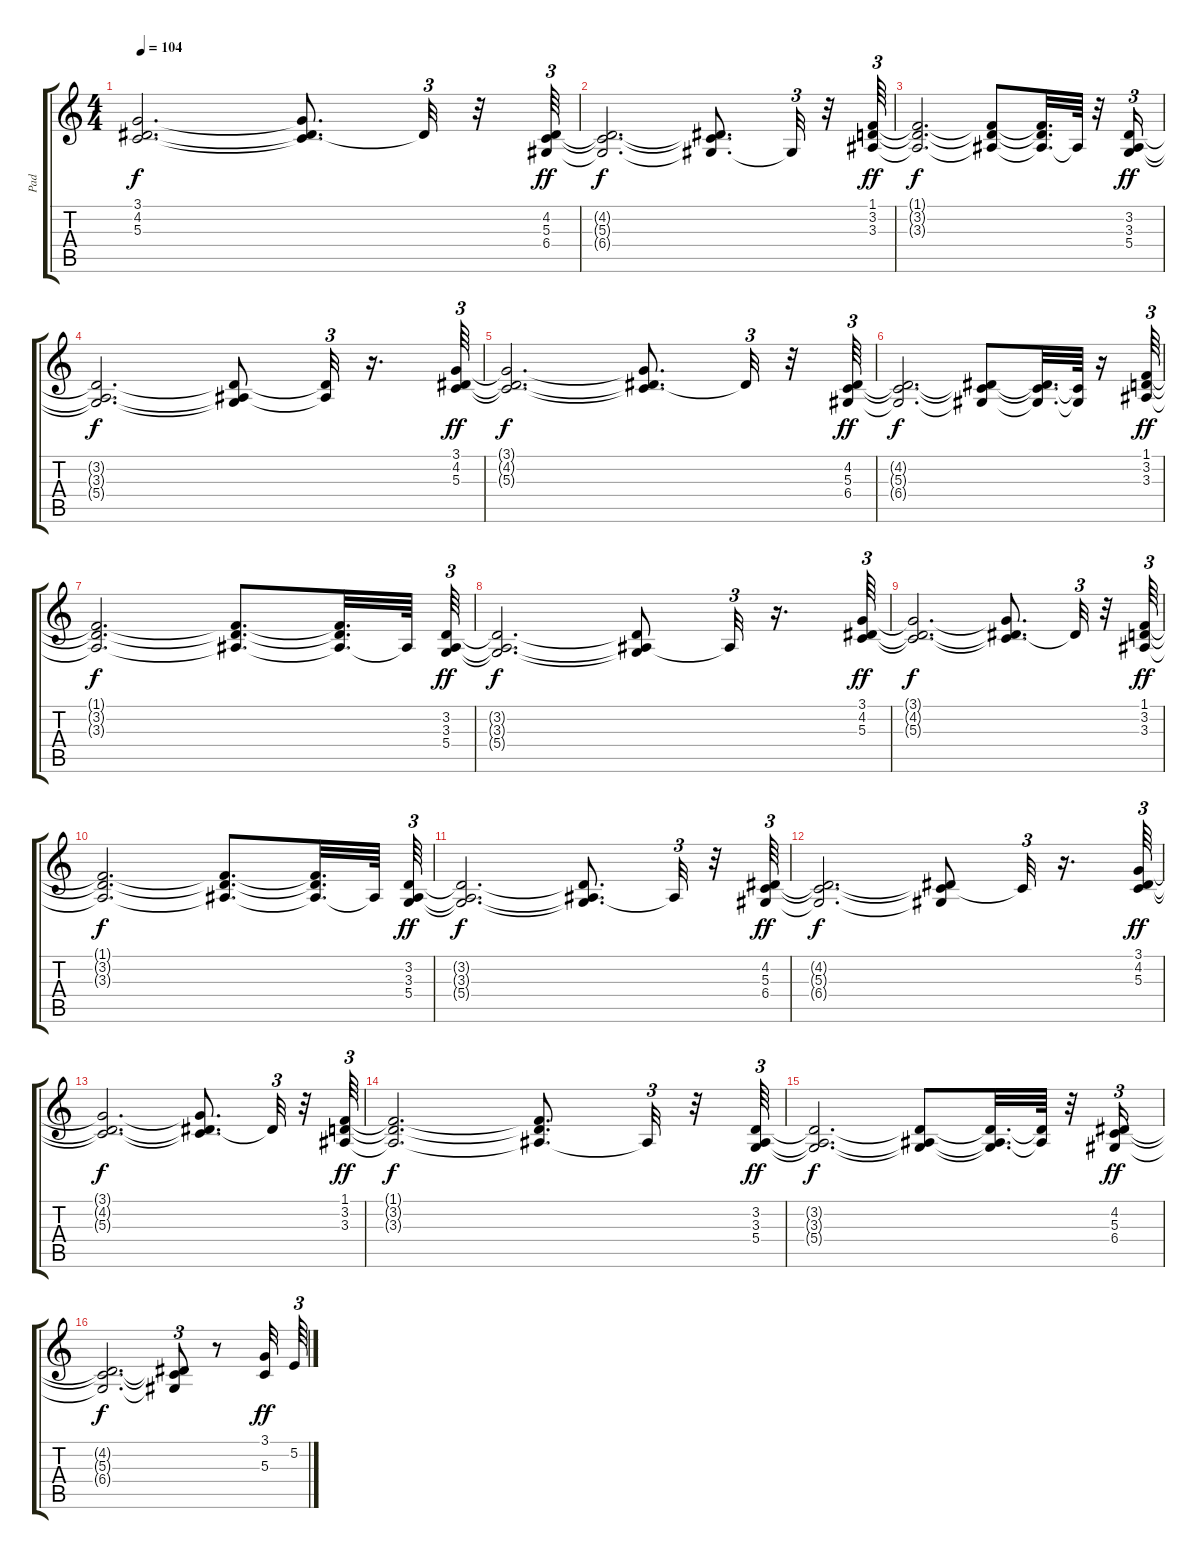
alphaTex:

\track ("Pad" "Pad") {instrument pad3polysynth}
\staff {score tabs}
\tuning (E4 B3 G3 D3 A2 E2) {hide}
\ts (4 4)
\tempo 104
\clef g2
\ks c
(3.1{t} 4.2{t} 5.3{t}).2{d dy f} (3.1{t} 4.2{t} 5.3{t}).8{d} 4.2{t}.32{tu (3 2)} r.32 (4.2 5.3 6.4).64{tu (3 2) dy ff} |
(4.2{t} 5.3{t} 6.4{t}).2{d dy f} (4.2{t} 5.3{t} 6.4{t}).8{d} 6.4{t}.32{tu (3 2)} r.32 (1.1 3.2 3.3).64{tu (3 2) dy ff} |
(1.1{t} 3.2{t} 3.3{t}).2{d dy f} (1.1{t} 3.2{t} 3.3{t}).8 (1.1{t} 3.2{t} 3.3{t}).32{d} 3.3{t}.64 r.32 (3.2 3.3 5.4).16{tu (3 2) dy ff} |
(3.2{t} 3.3{t} 5.4{t}).2{d dy f} (3.2{t} 3.3{t} 5.4{t}).8 (3.2{t} 3.3{t}).32{tu (3 2)} r.16{d} (3.1 4.2 5.3).64{tu (3 2) dy ff} |
(3.1{t} 4.2{t} 5.3{t}).2{d dy f} (3.1{t} 4.2{t} 5.3{t}).8{d} 4.2{t}.32{tu (3 2)} r.32 (4.2 5.3 6.4).64{tu (3 2) dy ff} |
(4.2{t} 5.3{t} 6.4{t}).2{d dy f} (4.2{t} 5.3{t} 6.4{t}).8 (4.2{t} 5.3{t} 6.4{t}).32{d} (5.3{t} 6.4{t}).64 r.16 (1.1 3.2 3.3).64{tu (3 2) dy ff} |
(1.1{t} 3.2{t} 3.3{t}).2{d dy f} (1.1{t} 3.2{t} 3.3{t}).8{d} (1.1{t} 3.2{t} 3.3{t}).32{d} 3.3{t}.64 (3.2 3.3 5.4).64{tu (3 2) dy ff} |
(3.2{t} 3.3{t} 5.4{t}).2{d dy f} (3.2{t} 3.3{t} 5.4{t}).8 3.3{t}.32{tu (3 2)} r.16{d} (3.1 4.2 5.3).64{tu (3 2) dy ff} |
(3.1{t} 4.2{t} 5.3{t}).2{d dy f} (3.1{t} 4.2{t} 5.3{t}).8{d} 4.2{t}.32{tu (3 2)} r.32 (1.1 3.2 3.3).64{tu (3 2) dy ff} |
(1.1{t} 3.2{t} 3.3{t}).2{d dy f} (1.1{t} 3.2{t} 3.3{t}).8{d} (1.1{t} 3.2{t} 3.3{t}).32{d} 3.3{t}.64 (3.2 3.3 5.4).64{tu (3 2) dy ff} |
(3.2{t} 3.3{t} 5.4{t}).2{d dy f} (3.2{t} 3.3{t} 5.4{t}).8{d} 3.3{t}.32{tu (3 2)} r.32 (4.2 5.3 6.4).64{tu (3 2) dy ff} |
(4.2{t} 5.3{t} 6.4{t}).2{d dy f} (4.2{t} 5.3{t} 6.4{t}).8 5.3{t}.32{tu (3 2)} r.16{d} (3.1 4.2 5.3).64{tu (3 2) dy ff} |
(3.1{t} 4.2{t} 5.3{t}).2{d dy f} (3.1{t} 4.2{t} 5.3{t}).8{d} 4.2{t}.32{tu (3 2)} r.32 (1.1 3.2 3.3).64{tu (3 2) dy ff} |
(1.1{t} 3.2{t} 3.3{t}).2{d dy f} (1.1{t} 3.2{t} 3.3{t}).8{d} 3.3{t}.32{tu (3 2)} r.32 (3.2 3.3 5.4).64{tu (3 2) dy ff} |
(3.2{t} 3.3{t} 5.4{t}).2{d dy f} (3.2{t} 3.3{t} 5.4{t}).8 (3.2{t} 3.3{t} 5.4{t}).32{d} (3.2{t} 3.3{t}).64 r.32 (4.2 5.3 6.4).16{tu (3 2) dy ff} |
(4.2{t} 5.3{t} 6.4{t}).2{d dy f} (4.2{t} 5.3{t} 6.4{t}).8{tu (3 2)} r.8 (3.1 5.3).32{dy ff} 5.2.64{tu (3 2)}
